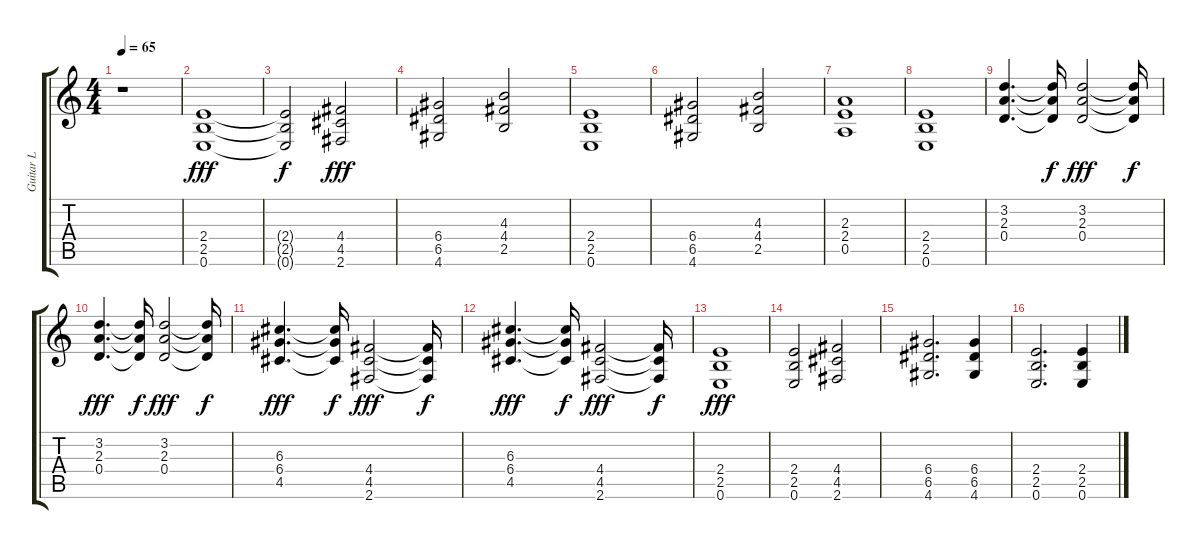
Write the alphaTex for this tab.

\track ("Guitar L" "Guitar L") {instrument distortionguitar}
\staff {score tabs}
\tuning (E4 B3 G3 D3 A2 E2) {hide}
\ts (4 4)
\tempo 65
\clef g2
\ks c
r.1{dy fff} |
(2.4 2.5 0.6).1 |
(2.4{t} 2.5{t} 0.6{t}).2{dy f} (4.4 4.5 2.6).2{dy fff} |
(6.4 6.5 4.6).2 (4.3 4.4 2.5).2 |
(2.4 2.5 0.6).1 |
(6.4 6.5 4.6).2 (4.3 4.4 2.5).2 |
(2.3 2.4 0.5).1 |
(2.4 2.5 0.6).1 |
(3.2 2.3 0.4).4{d} (3.2{t} 2.3{t} 0.4{t}).16{dy f} (3.2 2.3 0.4).2{dy fff} (3.2{t} 2.3{t} 0.4{t}).16{dy f} |
(3.2 2.3 0.4).4{d dy fff} (3.2{t} 2.3{t} 0.4{t}).16{dy f} (3.2 2.3 0.4).2{dy fff} (3.2{t} 2.3{t} 0.4{t}).16{dy f} |
(6.3 6.4 4.5).4{d dy fff} (6.3{t} 6.4{t} 4.5{t}).16{dy f} (4.4 4.5 2.6).2{dy fff} (4.4{t} 4.5{t} 2.6{t}).16{dy f} |
(6.3 6.4 4.5).4{d dy fff} (6.3{t} 6.4{t} 4.5{t}).16{dy f} (4.4 4.5 2.6).2{dy fff} (4.4{t} 4.5{t} 2.6{t}).16{dy f} |
(2.4 2.5 0.6).1{dy fff} |
(2.4 2.5 0.6).2 (4.4 4.5 2.6).2 |
(6.4 6.5 4.6).2{d} (6.4 6.5 4.6).4 |
(2.4 2.5 0.6).2{d} (2.4 2.5 0.6).4
